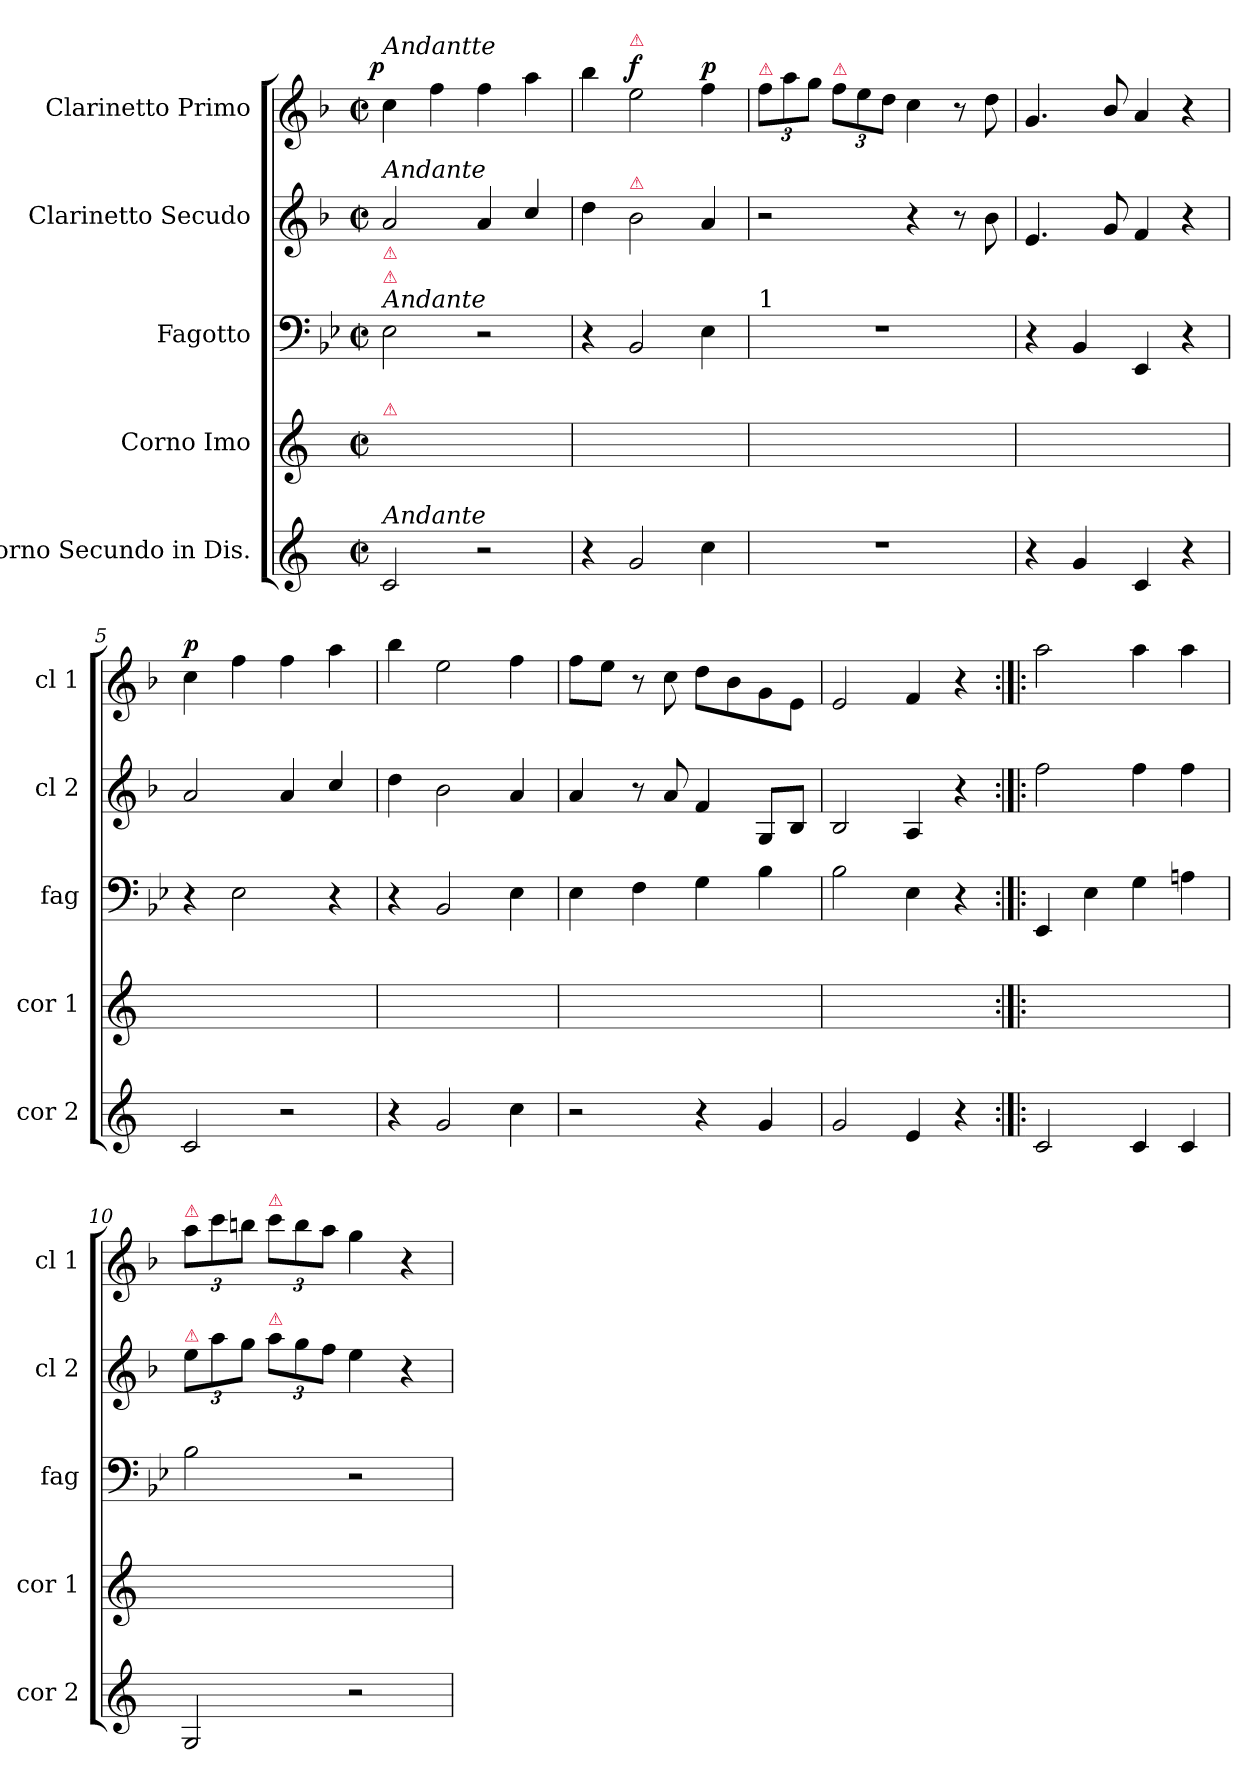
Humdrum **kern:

**kern	**kern	**kern	**kern	**kern	**dynam
*part5	*part4	*part3	*part2	*part1	*part1
*staff5	*staff4	*staff3	*staff2	*staff1	*staff1
*I"Corno Secundo in Dis.	*I"Corno Imo	*I"Fagotto	*I"Clarinetto Secudo	*I"Clarinetto Primo	*
*I'cor 2	*I'cor 1	*I'fag	*I'cl 2	*I'cl 1	*
*clefG2	*clefG2	*clefF4	*clefG2	*clefG2	*
*ITrd5c9	*ITrd5c9	*	*ITrd1c2	*ITrd1c2	*
*k[b-e-a-]	*k[b-e-a-]	*k[b-e-]	*k[b-e-a-]	*k[b-e-a-]	*
*M2/2	*M2/2	*M2/2	*M2/2	*M2/2	*
*met(c|)	*met(c|)	*met(c|)	*met(c|)	*met(c|)	*
=1	=1	=1	=1	=1	=1
!	!	!	!	!LO:TX:a:i:t=Andantte	!
!	!	!	!LO:TX:a:i:t=Andante	!	!
!	!	!LO:TX:a:i:t=Andante	!	!	!
!	!	!LO:TX:a:color=crimson:t=⚠	!	!	!
!	!	!LO:TX:a:color=crimson:t=⚠	!	!	!
!	!LO:TX:a:color=crimson:t=⚠	!	!	!	!
!LO:TX:a:i:t=Andante	!	!	!	!	!
!	!	!	!	!	!LO:DY:a:rj
2E-/	1ryy	2E-\	2g/	4b-\	p
.	.	.	.	4ee-\	.
2r	.	2r	4g/	4ee-\	.
.	.	.	4b-/	4gg\	.
=2	=2	=2	=2	=2	=2
4r	1ryy	4r	4cc\	4aa-\	.
!	!	!	!	!LO:TX:a:color=crimson:t=⚠	!
!	!	!	!LO:TX:a:color=crimson:t=⚠	!	!
!	!	!	!	!	!LO:DY:a
2B-/	.	2BB-/	2a-\	2dd\	f
!	!	!	!	!	!LO:DY:a
4e-\	.	4E-\	4g/	4ee-\	p
=3	=3	=3	=3	=3	=3
!	!	!	!	!LO:TX:a:color=crimson:t=⚠	!
!	!	!LO:TX:a:t=1	!	!	!
1r	1ryy	1r	2r	12ee-\L	.
.	.	.	.	12gg\	.
.	.	.	.	12ff\J	.
!	!	!	!	!LO:TX:a:color=crimson:t=⚠	!
.	.	.	.	12ee-\L	.
.	.	.	.	12dd\	.
.	.	.	.	12cc\J	.
.	.	.	4r	4b-\	.
.	.	.	8r	8r	.
.	.	.	8a-\	8cc\	.
=4	=4	=4	=4	=4	=4
4r	1ryy	4r	4.d/	4.f/	.
4B-/	.	4BB-/	.	.	.
.	.	.	8f/	8a-/	.
4E-/	.	4EE-/	4e-/	4g/	.
4r	.	4r	4r	4r	.
=5	=5	=5	=5	=5	=5
!	!	!	!	!	!LO:DY:a
2E-/	1ryy	4r	2g/	4b-\	p
.	.	2E-\	.	4ee-\	.
2r	.	.	4g/	4ee-\	.
.	.	4r	4b-/	4gg\	.
=6	=6	=6	=6	=6	=6
4r	1ryy	4r	4cc\	4aa-\	.
!	!	!	!	!	!LO:DY:a
2B-/	.	2BB-/	2a-\	2dd\	for
4e-\	.	4E-\	4g/	4ee-\	.
=7	=7	=7	=7	=7	=7
2r	1ryy	4E-\	4g/	8ee-\L	.
.	.	.	.	8dd\J	.
.	.	4F\	8r	8r	.
.	.	.	8g/	8b-\	.
4r	.	4G\	4e-/	8cc\L	.
.	.	.	.	8a-\	.
4B-/	.	4B-\	8F/L	8f\	.
.	.	.	8A-/J	8d\J	.
=8	=8	=8	=8	=8	=8
2B-/	1ryy	2B-\	2A-/	2d/	.
4G/	.	4E-\	4G/	4e-/	.
4r	.	4r	4r	4r	.
=9:|!|:	=9:|!|:	=9:|!|:	=9:|!|:	=9:|!|:	=9:|!|:
2E-/	1ryy	4EE-/	2ee-\	2gg\	.
.	.	4E-\	.	.	.
4E-/	.	4G\	4ee-\	4gg\	.
4E-/	.	4An\	4ee-\	4gg\	.
=10	=10	=10	=10	=10	=10
!	!	!	!	!LO:TX:a:color=crimson:t=⚠	!
!	!	!	!LO:TX:a:color=crimson:t=⚠	!	!
2BB-/	1ryy	2B-\	12dd\L	12gg\L	.
.	.	.	12gg\	12bb-\	.
.	.	.	12ff\J	12aan\J	.
!	!	!	!	!LO:TX:a:color=crimson:t=⚠	!
!	!	!	!LO:TX:a:color=crimson:t=⚠	!	!
.	.	.	12gg\L	12bb-\L	.
.	.	.	12ff\	12aa\	.
.	.	.	12ee-\J	12gg\J	.
2r	.	2r	4dd\	4ff\	.
.	.	.	4r	4r	.
=	=	=	=	=	=
*-	*-	*-	*-	*-	*-
